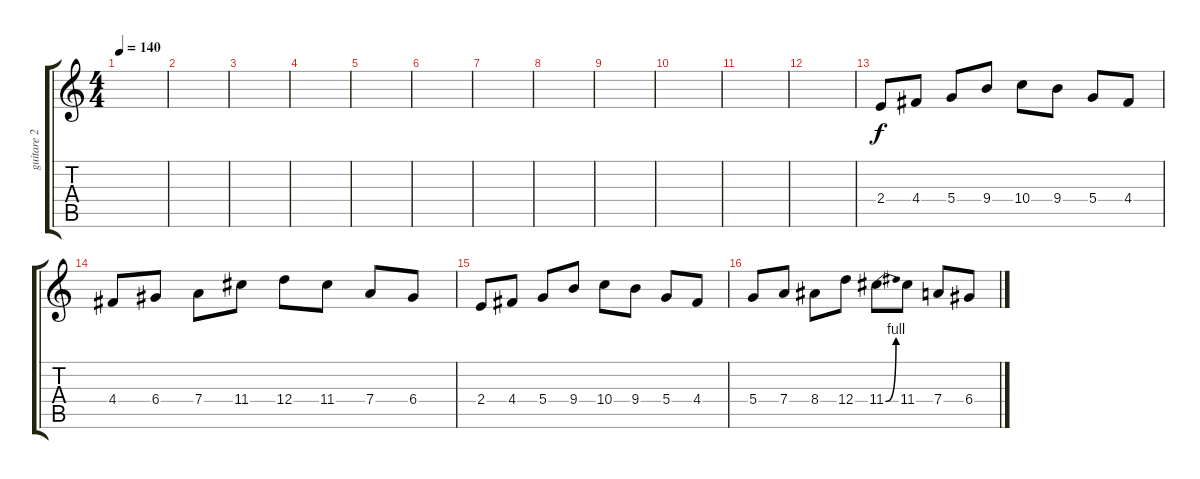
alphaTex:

\track ("guitare 2" "guitare 2") {instrument distortionguitar}
\staff {score tabs}
\tuning (E4 B3 G3 D3 A2 E2) {hide}
\ts (4 4)
\tempo 140
\clef g2
\ks c
|
|
|
|
|
|
|
|
|
|
|
|
2.4.8 4.4.8 5.4.8 9.4.8 10.4.8 9.4.8 5.4.8 4.4.8 |
4.4.8 6.4.8 7.4.8 11.4.8 12.4.8 11.4.8 7.4.8 6.4.8 |
2.4.8 4.4.8 5.4.8 9.4.8 10.4.8 9.4.8 5.4.8 4.4.8 |
5.4.8 7.4.8 8.4.8 12.4.8 11.4{be (bend 0 0 60 4)}.8 11.4.8 7.4.8 6.4.8
